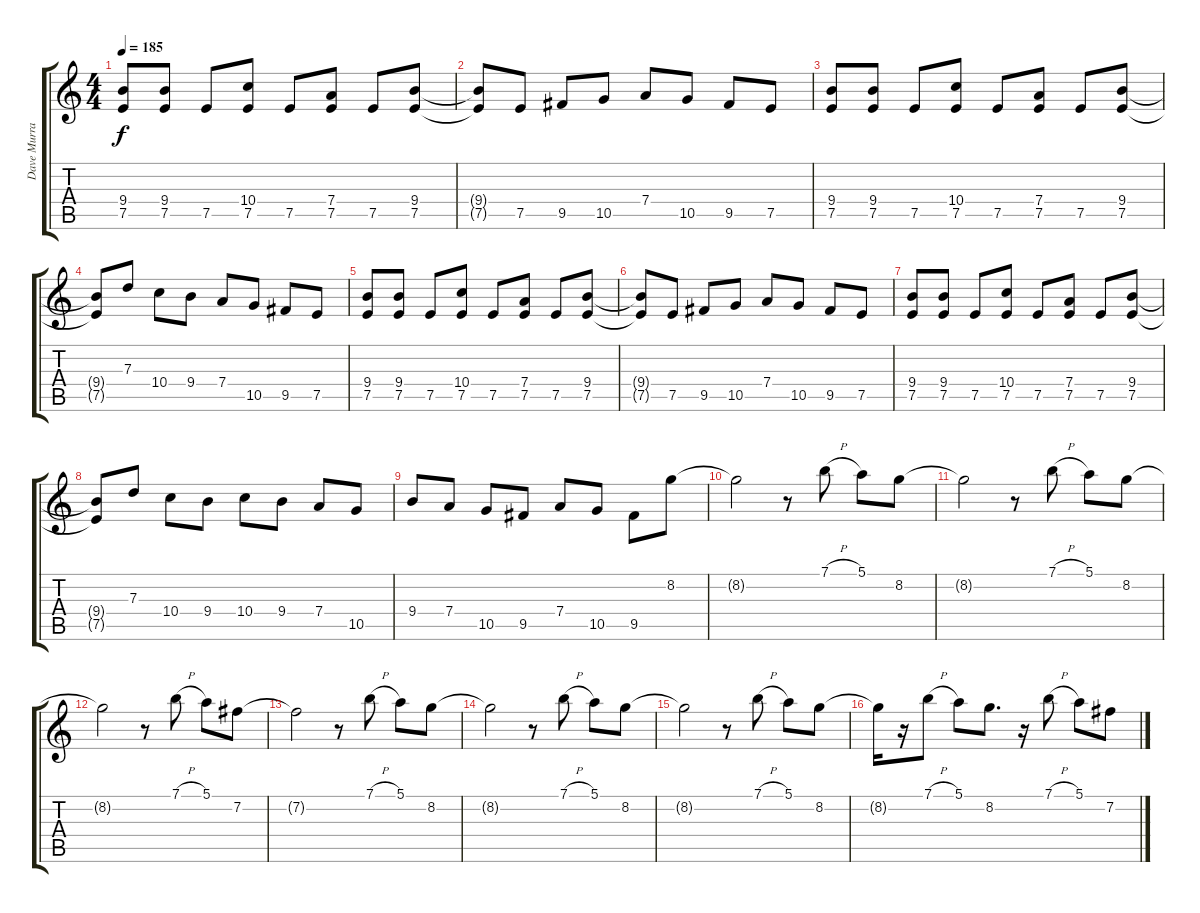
\track ("Dave Murray" "Dave Murra") {instrument distortionguitar}
\staff {score tabs}
\tuning (E4 B3 G3 D3 A2 E2) {hide}
\ts (4 4)
\tempo 185
\clef g2
\ks c
(9.4 7.5).8{dy f} (9.4 7.5).8 7.5.8 (10.4 7.5).8 7.5.8 (7.4 7.5).8 7.5.8 (9.4 7.5).8 |
(9.4{t} 7.5{t}).8 7.5.8 9.5.8 10.5.8 7.4.8 10.5.8 9.5.8 7.5.8 |
(9.4 7.5).8 (9.4 7.5).8 7.5.8 (10.4 7.5).8 7.5.8 (7.4 7.5).8 7.5.8 (9.4 7.5).8 |
(9.4{t} 7.5{t}).8 7.3.8 10.4.8 9.4.8 7.4.8 10.5.8 9.5.8 7.5.8 |
(9.4 7.5).8 (9.4 7.5).8 7.5.8 (10.4 7.5).8 7.5.8 (7.4 7.5).8 7.5.8 (9.4 7.5).8 |
(9.4{t} 7.5{t}).8 7.5.8 9.5.8 10.5.8 7.4.8 10.5.8 9.5.8 7.5.8 |
(9.4 7.5).8 (9.4 7.5).8 7.5.8 (10.4 7.5).8 7.5.8 (7.4 7.5).8 7.5.8 (9.4 7.5).8 |
(9.4{t} 7.5{t}).8 7.3.8 10.4.8 9.4.8 10.4.8 9.4.8 7.4.8 10.5.8 |
9.4.8 7.4.8 10.5.8 9.5.8 7.4.8 10.5.8 9.5.8 8.2.8{volume 13} |
8.2{t}.2 r.8 7.1{h}.8 5.1.8 8.2.8 |
8.2{t}.2 r.8 7.1{h}.8 5.1.8 8.2.8 |
8.2{t}.2 r.8 7.1{h}.8 5.1.8 7.2.8 |
7.2{t}.2 r.8 7.1{h}.8 5.1.8 8.2.8 |
8.2{t}.2 r.8 7.1{h}.8 5.1.8 8.2.8 |
8.2{t}.2 r.8 7.1{h}.8 5.1.8 8.2.8 |
8.2{t}.16 r.16 7.1{h}.8 5.1.8 8.2.8{d} r.16 7.1{h}.8 5.1.8 7.2.8
